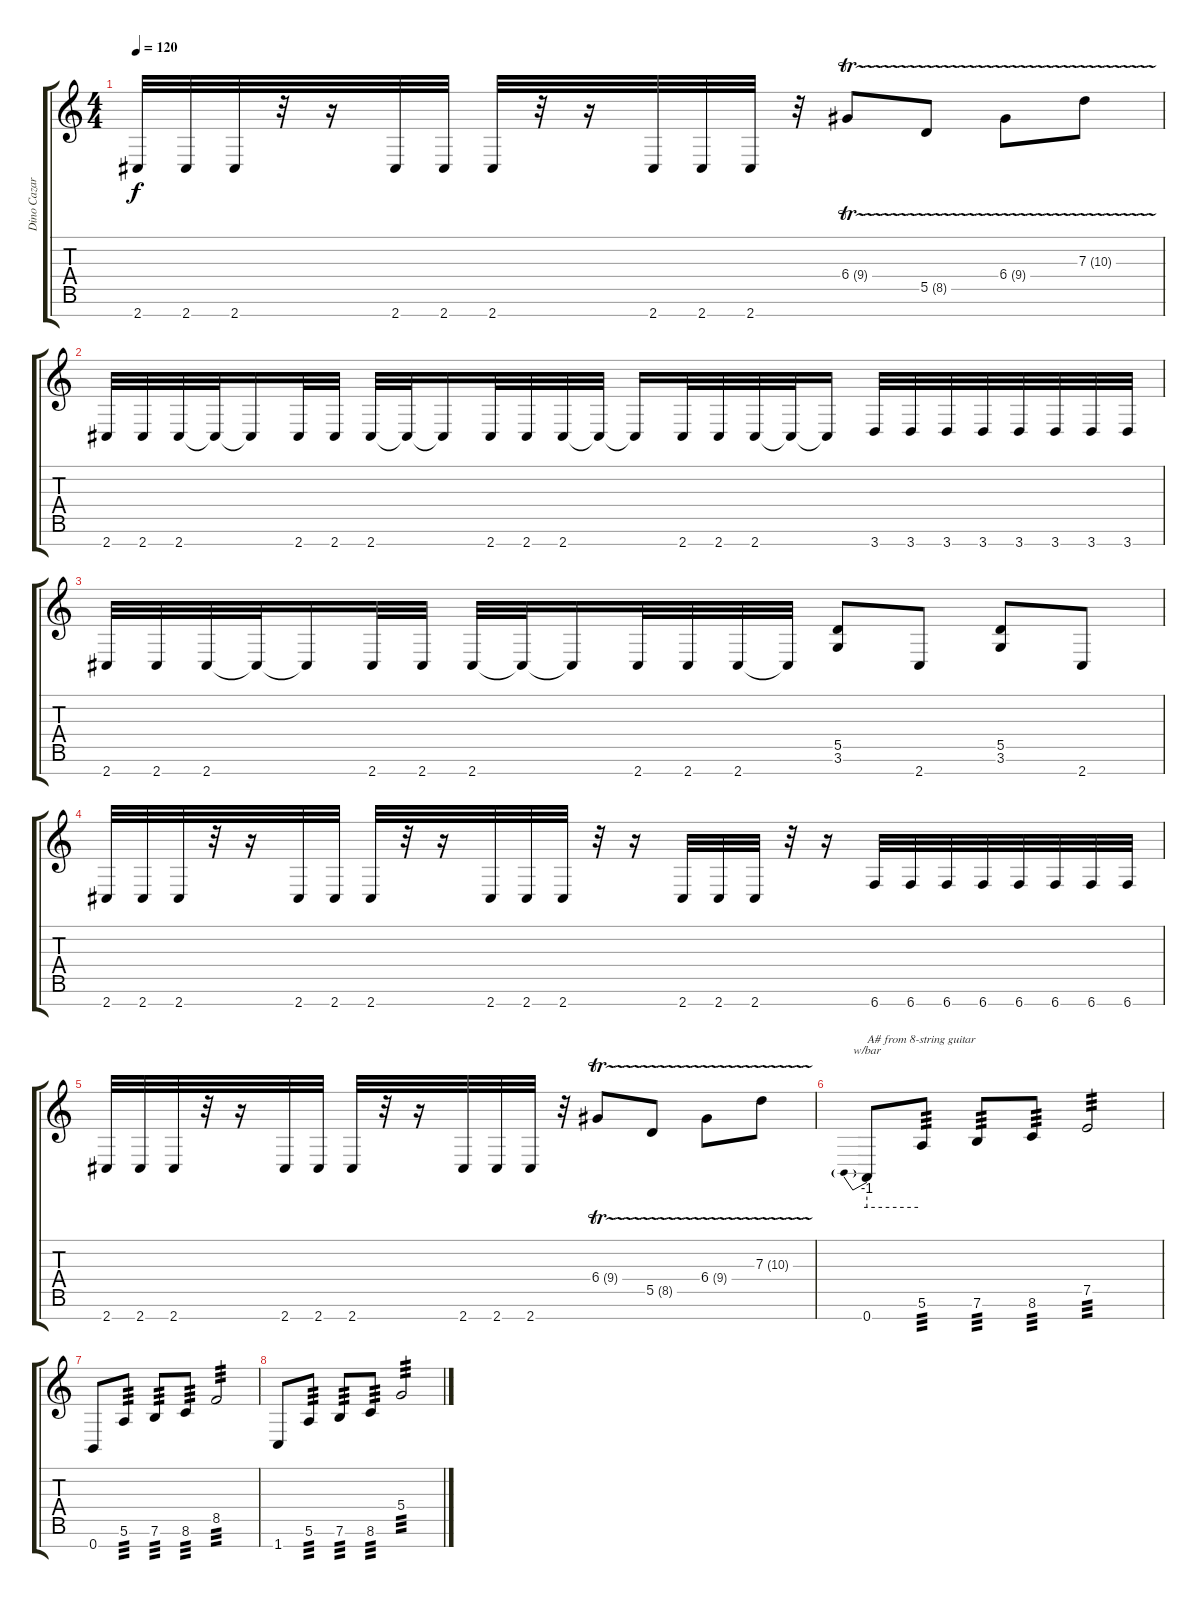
\track ("Dino Cazares" "Dino Cazar") {instrument distortionguitar}
\staff {score tabs}
\tuning (E4 B3 G3 D3 A2 E2 B1) {hide}
\ts (4 4)
\tempo 120
\clef g2
\ks c
2.7.32{dy f} 2.7.32 2.7.32 r.32 r.16 2.7.32 2.7.32 2.7.32 r.32 r.16 2.7.32 2.7.32 2.7.32 r.32 6.4{tr (9 32)}.8 5.5{tr (8 32)}.8 6.4{tr (9 32)}.8 7.3{tr (10 32)}.8 |
2.7.32 2.7.32 2.7.32 2.7{t}.32 2.7{t}.16 2.7.32 2.7.32 2.7.32 2.7{t}.32 2.7{t}.16 2.7.32 2.7.32 2.7.32 2.7{t}.32 2.7{t}.16 2.7.32 2.7.32 2.7.32 2.7{t}.32 2.7{t}.16 3.7.32 3.7.32 3.7.32 3.7.32 3.7.32 3.7.32 3.7.32 3.7.32 |
2.7.32 2.7.32 2.7.32 2.7{t}.32 2.7{t}.16 2.7.32 2.7.32 2.7.32 2.7{t}.32 2.7{t}.16 2.7.32 2.7.32 2.7.32 2.7{t}.32 (5.5 3.6).8 2.7.8 (5.5 3.6).8 2.7.8 |
2.7.32 2.7.32 2.7.32 r.32 r.16 2.7.32 2.7.32 2.7.32 r.32 r.16 2.7.32 2.7.32 2.7.32 r.32 r.16 2.7.32 2.7.32 2.7.32 r.32 r.16 6.7.32 6.7.32 6.7.32 6.7.32 6.7.32 6.7.32 6.7.32 6.7.32 |
2.7.32 2.7.32 2.7.32 r.32 r.16 2.7.32 2.7.32 2.7.32 r.32 r.16 2.7.32 2.7.32 2.7.32 r.32 6.4{tr (9 32)}.8 5.5{tr (8 32)}.8 6.4{tr (9 32)}.8 7.3{tr (10 32)}.8 |
0.7.8{tbe (predive default 0 -4 60 -4) txt "A# from 8-string guitar"} 5.6.8{tp 3} 7.6.8{tp 3} 8.6.8{tp 3} 7.5.2{tp 3} |
0.7.8 5.6.8{tp 3} 7.6.8{tp 3} 8.6.8{tp 3} 8.5.2{tp 3} |
1.7.8 5.6.8{tp 3} 7.6.8{tp 3} 8.6.8{tp 3} 5.4.2{tp 3}
